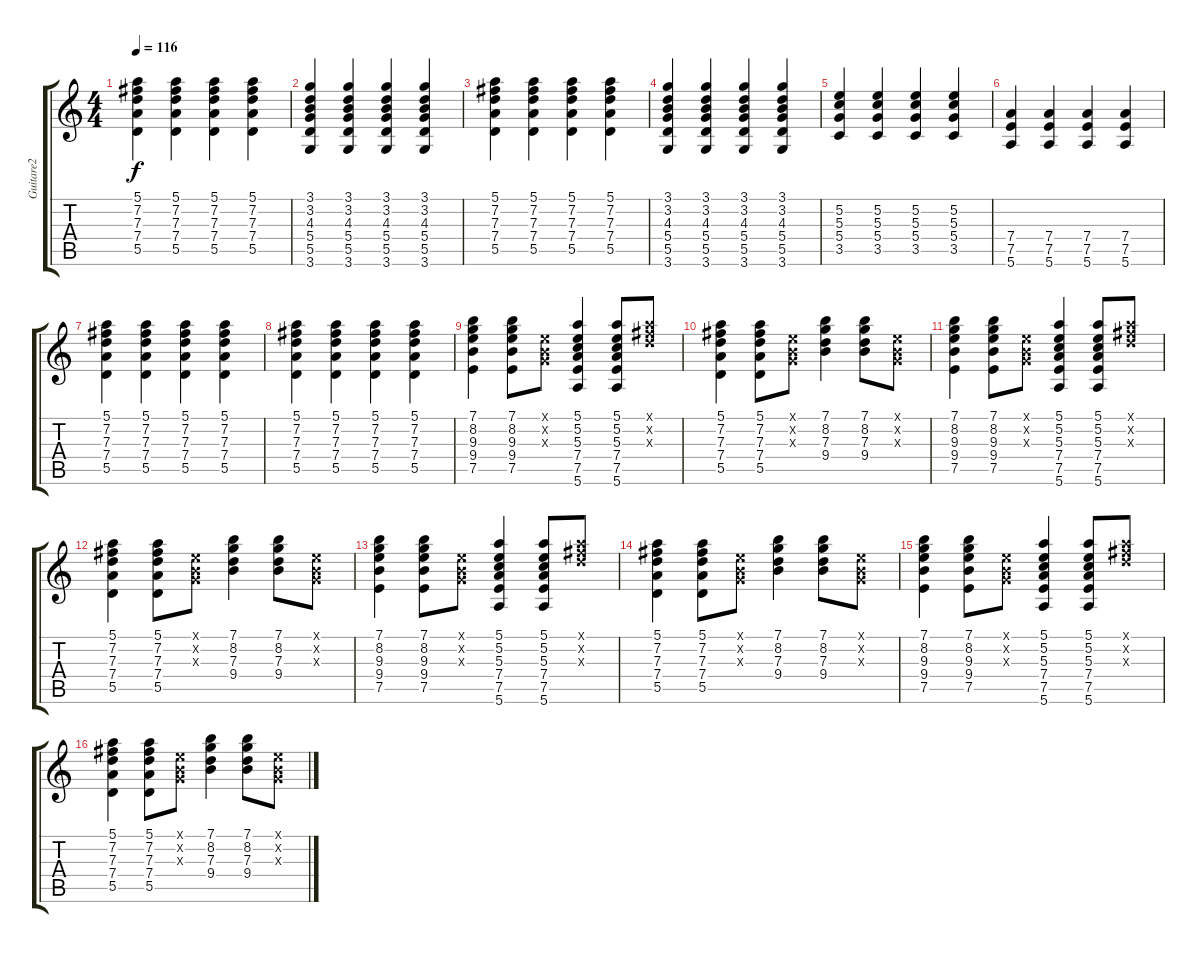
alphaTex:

\track ("Guitare2" "Guitare2") {instrument acousticguitarsteel}
\staff {score tabs}
\tuning (E4 B3 G3 D3 A2 E2) {hide}
\ts (4 4)
\tempo 116
\clef g2
\ks c
(5.1 7.2 7.3 7.4 5.5).4{dy f} (5.1 7.2 7.3 7.4 5.5).4 (5.1 7.2 7.3 7.4 5.5).4 (5.1 7.2 7.3 7.4 5.5).4 |
(3.1 3.2 4.3 5.4 5.5 3.6).4 (3.1 3.2 4.3 5.4 5.5 3.6).4 (3.1 3.2 4.3 5.4 5.5 3.6).4 (3.1 3.2 4.3 5.4 5.5 3.6).4 |
(5.1 7.2 7.3 7.4 5.5).4 (5.1 7.2 7.3 7.4 5.5).4 (5.1 7.2 7.3 7.4 5.5).4 (5.1 7.2 7.3 7.4 5.5).4 |
(3.1 3.2 4.3 5.4 5.5 3.6).4 (3.1 3.2 4.3 5.4 5.5 3.6).4 (3.1 3.2 4.3 5.4 5.5 3.6).4 (3.1 3.2 4.3 5.4 5.5 3.6).4 |
(5.2 5.3 5.4 3.5).4 (5.2 5.3 5.4 3.5).4 (5.2 5.3 5.4 3.5).4 (5.2 5.3 5.4 3.5).4 |
(7.4 7.5 5.6).4 (7.4 7.5 5.6).4 (7.4 7.5 5.6).4 (7.4 7.5 5.6).4 |
(5.1 7.2 7.3 7.4 5.5).4 (5.1 7.2 7.3 7.4 5.5).4 (5.1 7.2 7.3 7.4 5.5).4 (5.1 7.2 7.3 7.4 5.5).4 |
(5.1 7.2 7.3 7.4 5.5).4 (5.1 7.2 7.3 7.4 5.5).4 (5.1 7.2 7.3 7.4 5.5).4 (5.1 7.2 7.3 7.4 5.5).4 |
(7.1 8.2 9.3 9.4 7.5).4 (7.1 8.2 9.3 9.4 7.5).8 (0.1{x} 0.2{x} 0.3{x}).8 (5.1 5.2 5.3 7.4 7.5 5.6).4 (5.1 5.2 5.3 7.4 7.5 5.6).8 (5.1{x} 7.2{x} 7.3{x}).8 |
(5.1 7.2 7.3 7.4 5.5).4 (5.1 7.2 7.3 7.4 5.5).8 (0.1{x} 0.2{x} 0.3{x}).8 (7.1 8.2 7.3 9.4).4 (7.1 8.2 7.3 9.4).8 (0.1{x} 0.2{x} 0.3{x}).8 |
(7.1 8.2 9.3 9.4 7.5).4 (7.1 8.2 9.3 9.4 7.5).8 (0.1{x} 0.2{x} 0.3{x}).8 (5.1 5.2 5.3 7.4 7.5 5.6).4 (5.1 5.2 5.3 7.4 7.5 5.6).8 (5.1{x} 7.2{x} 7.3{x}).8 |
(5.1 7.2 7.3 7.4 5.5).4 (5.1 7.2 7.3 7.4 5.5).8 (0.1{x} 0.2{x} 0.3{x}).8 (7.1 8.2 7.3 9.4).4 (7.1 8.2 7.3 9.4).8 (0.1{x} 0.2{x} 0.3{x}).8 |
(7.1 8.2 9.3 9.4 7.5).4 (7.1 8.2 9.3 9.4 7.5).8 (0.1{x} 0.2{x} 0.3{x}).8 (5.1 5.2 5.3 7.4 7.5 5.6).4 (5.1 5.2 5.3 7.4 7.5 5.6).8 (5.1{x} 7.2{x} 7.3{x}).8 |
(5.1 7.2 7.3 7.4 5.5).4 (5.1 7.2 7.3 7.4 5.5).8 (0.1{x} 0.2{x} 0.3{x}).8 (7.1 8.2 7.3 9.4).4 (7.1 8.2 7.3 9.4).8 (0.1{x} 0.2{x} 0.3{x}).8 |
(7.1 8.2 9.3 9.4 7.5).4 (7.1 8.2 9.3 9.4 7.5).8 (0.1{x} 0.2{x} 0.3{x}).8 (5.1 5.2 5.3 7.4 7.5 5.6).4 (5.1 5.2 5.3 7.4 7.5 5.6).8 (5.1{x} 7.2{x} 7.3{x}).8 |
(5.1 7.2 7.3 7.4 5.5).4 (5.1 7.2 7.3 7.4 5.5).8 (0.1{x} 0.2{x} 0.3{x}).8 (7.1 8.2 7.3 9.4).4 (7.1 8.2 7.3 9.4).8 (0.1{x} 0.2{x} 0.3{x}).8
